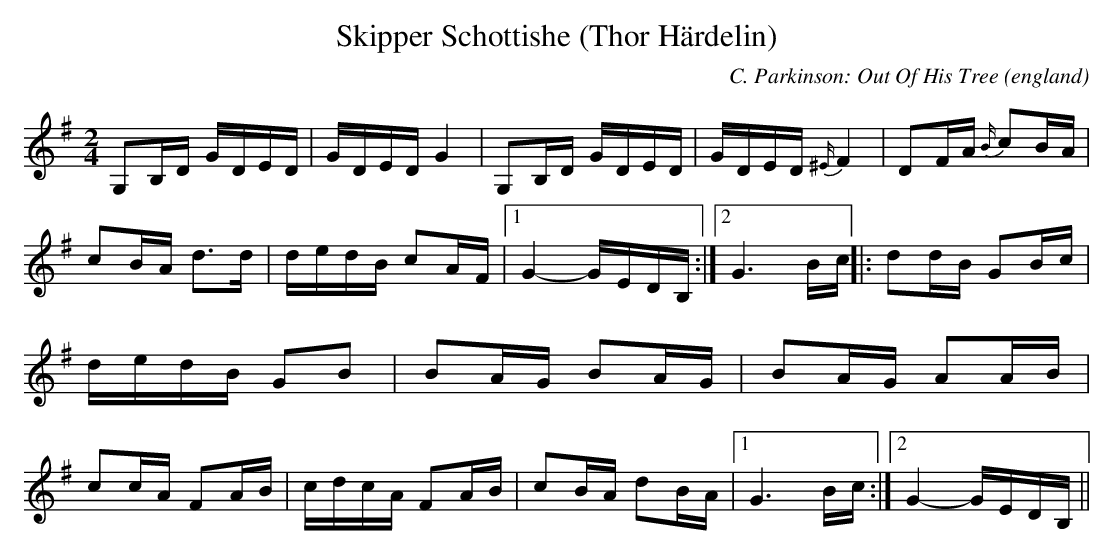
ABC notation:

X:1
T:Skipper Schottishe (Thor Härdelin)
O:england
C:C. Parkinson: Out Of His Tree
M:2/4
L:1/16
K:G
G,2B,D GDED|GDED G4|G,2B,D GDED|GDED {^E/}F4|\
D2FA {B/}c2BA|c2BA d3d|dedB c2AF|1 G4-GEDB,:|2 G6 Bc||\
|:d2dB  G2Bc|dedB G2B2|B2AG B2AG|B2AG A2AB|\
c2cA F2AB|cdcA F2AB|c2BA d2BA|1 G6 Bc:|2 G4-GEDB,||
